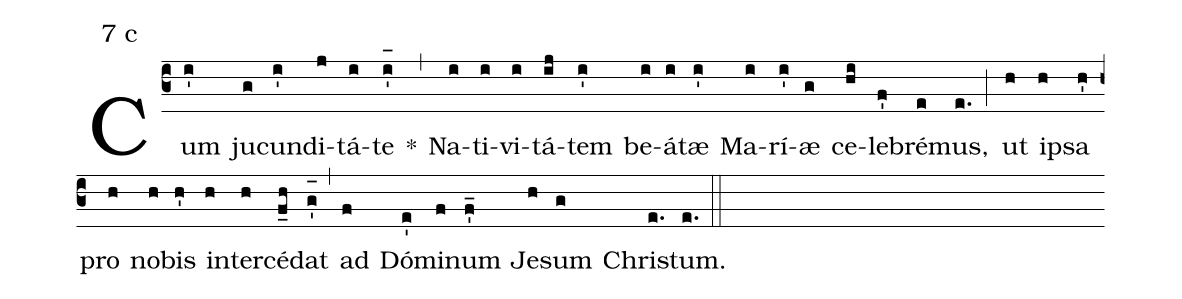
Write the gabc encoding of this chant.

mode:7 c;
%%
(c3) Cum(i') ju(g)cun(i')di(j)tá(i)te(i'_[oh:h]) *(,) Na(i)ti(i)vi(i)tá(ij)tem(i') be(i)á(i)tæ(i') Ma(i)rí(i')æ(g) ce(hi)le(f')bré(e)mus,(e.) (;) ut(h) i(h)psa(h') pro(h) no(h)bis(h') in(h)ter(h)cé(f_h)dat(g'_[oh:h]) (,) ad(f) Dó(e')mi(f)num(f'_) Je(h)sum(g) Chri(e.)stum.(e.) (::)
